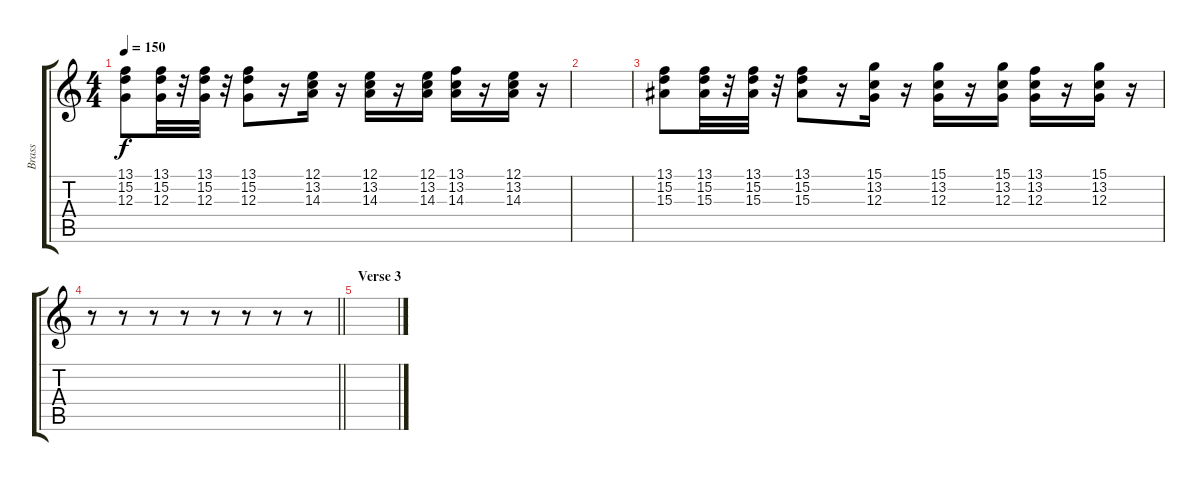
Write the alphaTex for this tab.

\track ("Brass" "Brass") {instrument frenchhorn}
\staff {score tabs}
\tuning (E4 B3 G3 D3 A2 E2) {hide}
\ts (4 4)
\tempo 150
\clef g2
\ks c
(13.1 15.2 12.3).8{dy f} (13.1 15.2 12.3).32 r.32 (13.1 15.2 12.3).32 r.32 (13.1 15.2 12.3).8 r.16 (12.1 13.2 14.3).16 r.16 (12.1 13.2 14.3).16 r.16 (12.1 13.2 14.3).16 (13.1 13.2 14.3).16 r.16 (12.1 13.2 14.3).16 r.16 |
|
(13.1 15.2 15.3).8 (13.1 15.2 15.3).32 r.32 (13.1 15.2 15.3).32 r.32 (13.1 15.2 15.3).8 r.16 (15.1 13.2 12.3).16 r.16 (15.1 13.2 12.3).16 r.16 (15.1 13.2 12.3).16 (13.1 13.2 12.3).16 r.16 (15.1 13.2 12.3).16 r.16 |
\barLineRight lightlight
r.8 r.8 r.8 r.8 r.8 r.8 r.8 r.8 |
\section ("" "Verse 3")
